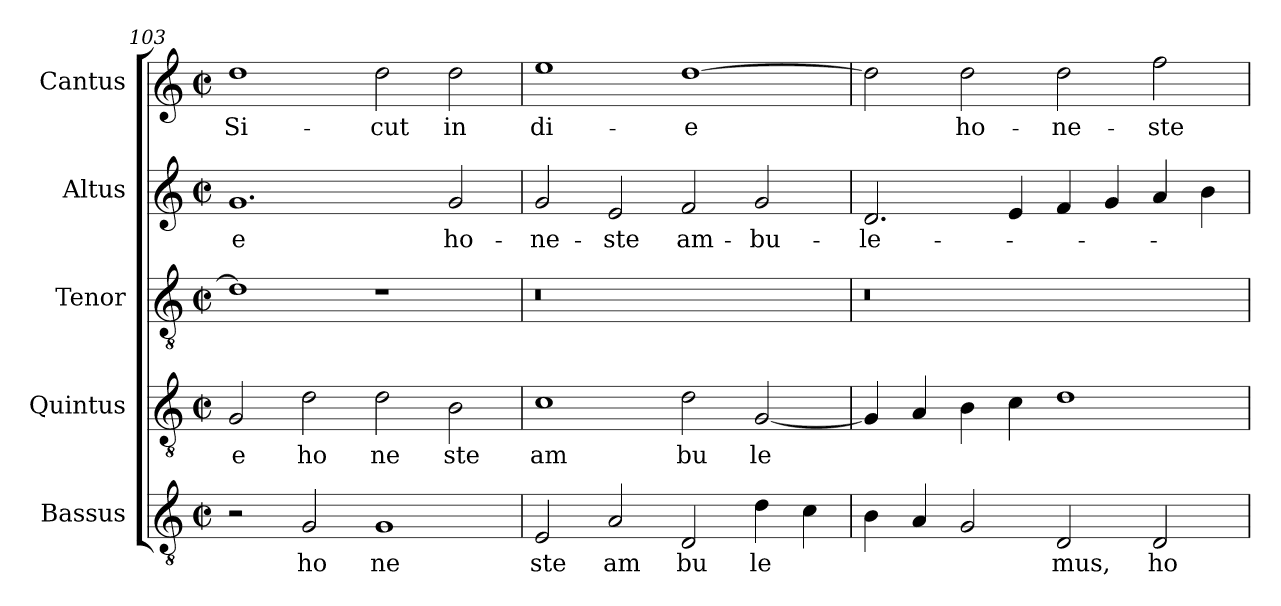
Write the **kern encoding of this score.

**kern	**text	**kern	**text	**kern	**kern	**text	**kern	**text
*part5	*part5	*part4	*part4	*part3	*part2	*part2	*part1	*part1
*staff5	*staff5	*staff4	*staff4	*staff3	*staff2	*staff2	*staff1	*staff1
*I"Bassus	*	*I"Quintus	*	*I"Tenor	*I"Altus	*	*I"Cantus	*
*clefGv2	*	*clefGv2	*	*clefGv2	*clefG2	*	*clefG2	*
*M2/2	*	*M2/2	*	*M2/2	*M2/2	*	*M2/2	*
*met(c|)	*	*met(c|)	*	*met(c|)	*met(c|)	*	*met(c|)	*
=103	=103	=103	=103	=103	=103	=103	=103	=103
!	!	!	!LO:LY:b:cj	!	!	!LO:LY:b:cj	!	!LO:LY:b:cj
2r	.	2G/	e	1d]	1.g	-e	1dd	Si-
!	!LO:LY:b:cj	!	!LO:LY:b:cj	!	!	!	!	!
2G/	ho	2d\	ho	.	.	.	.	.
!	!LO:LY:b:cj	!	!LO:LY:b:cj	!	!	!	!	!LO:LY:b:cj
1G	ne	2d\	ne	1r	.	.	2dd\	-cut
!	!	!	!LO:LY:b:cj	!	!	!LO:LY:b:cj	!	!LO:LY:b:cj
.	.	2B\	ste	.	2g/	ho-	2dd\	in
=104	=104	=104	=104	=104	=104	=104	=104	=104
!	!LO:LY:b:cj	!	!LO:LY:b:cj	!	!	!LO:LY:b:cj	!	!LO:LY:b:cj
2E/	ste	1c	am	0r	2g/	-ne-	1ee	di-
!	!LO:LY:b:cj	!	!	!	!	!LO:LY:b:cj	!	!
2A/	am	.	.	.	2e/	-ste	.	.
!	!LO:LY:b:cj	!	!LO:LY:b:cj	!	!	!LO:LY:b:cj	!	!LO:LY:b:rj
2D/	bu	2d\	bu	.	2f/	am-	[>1dd	-e
!	!LO:LY:b:cj	!	!LO:LY:b:cj	!	!	!LO:LY:b:cj	!	!
4d\	le	[<2G/	le	.	2g/	-bu-	.	.
4c\	.	.	.	.	.	.	.	.
=105	=105	=105	=105	=105	=105	=105	=105	=105
!	!	!	!	!	!	!LO:LY:b:cj	!	!
4B\	.	4G/]	.	0r	2.d/	-le-	2dd\]	.
4A/	.	4A/	.	.	.	.	.	.
!	!	!	!	!	!	!	!	!LO:LY:b:cj
2G/	.	4B\	.	.	.	.	2dd\	ho-
.	.	4c\	.	.	4e/	.	.	.
!	!LO:LY:b:cj	!	!	!	!	!	!	!LO:LY:b:cj
2D/	mus,	1d	.	.	4f/	.	2dd\	-ne-
.	.	.	.	.	4g/	.	.	.
!	!LO:LY:b:cj	!	!	!	!	!	!	!LO:LY:b:cj
2D/	ho	.	.	.	4a/	.	2ff\	-ste
.	.	.	.	.	4b\	.	.	.
=	=	=	=	=	=	=	=	=
*-	*-	*-	*-	*-	*-	*-	*-	*-
